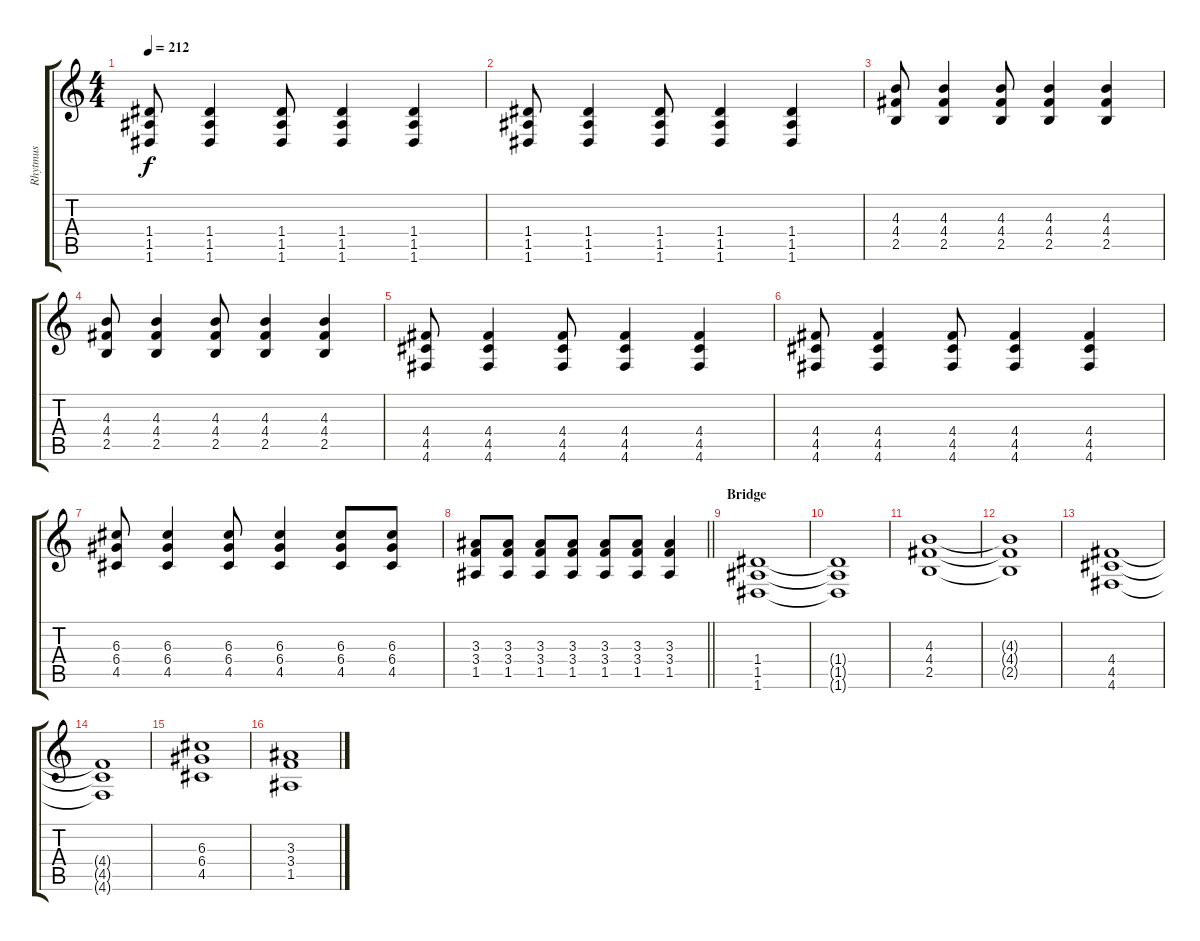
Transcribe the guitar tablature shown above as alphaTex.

\track ("Rhytmus" "Rhytmus") {instrument distortionguitar}
\staff {score tabs}
\tuning (E4 B3 G3 D3 A2 D2) {hide}
\ts (4 4)
\tempo 212
\clef g2
\ks c
(1.4 1.5 1.6).8{dy f} (1.4 1.5 1.6).4 (1.4 1.5 1.6).8 (1.4 1.5 1.6).4 (1.4 1.5 1.6).4 |
(1.4 1.5 1.6).8 (1.4 1.5 1.6).4 (1.4 1.5 1.6).8 (1.4 1.5 1.6).4 (1.4 1.5 1.6).4 |
(4.3 4.4 2.5).8 (4.3 4.4 2.5).4 (4.3 4.4 2.5).8 (4.3 4.4 2.5).4 (4.3 4.4 2.5).4 |
(4.3 4.4 2.5).8 (4.3 4.4 2.5).4 (4.3 4.4 2.5).8 (4.3 4.4 2.5).4 (4.3 4.4 2.5).4 |
(4.4 4.5 4.6).8 (4.4 4.5 4.6).4 (4.4 4.5 4.6).8 (4.4 4.5 4.6).4 (4.4 4.5 4.6).4 |
(4.4 4.5 4.6).8 (4.4 4.5 4.6).4 (4.4 4.5 4.6).8 (4.4 4.5 4.6).4 (4.4 4.5 4.6).4 |
(6.3 6.4 4.5).8 (6.3 6.4 4.5).4 (6.3 6.4 4.5).8 (6.3 6.4 4.5).4 (6.3 6.4 4.5).8 (6.3 6.4 4.5).8 |
\barLineRight lightlight
(3.3 3.4 1.5).8 (3.3 3.4 1.5).8 (3.3 3.4 1.5).8 (3.3 3.4 1.5).8 (3.3 3.4 1.5).8 (3.3 3.4 1.5).8 (3.3 3.4 1.5).4 |
\section ("" "Bridge")
(1.4 1.5 1.6).1 |
(1.4{t} 1.5{t} 1.6{t}).1 |
(4.3 4.4 2.5).1 |
(4.3{t} 4.4{t} 2.5{t}).1 |
(4.4 4.5 4.6).1 |
(4.4{t} 4.5{t} 4.6{t}).1 |
(6.3 6.4 4.5).1 |
(3.3 3.4 1.5).1
